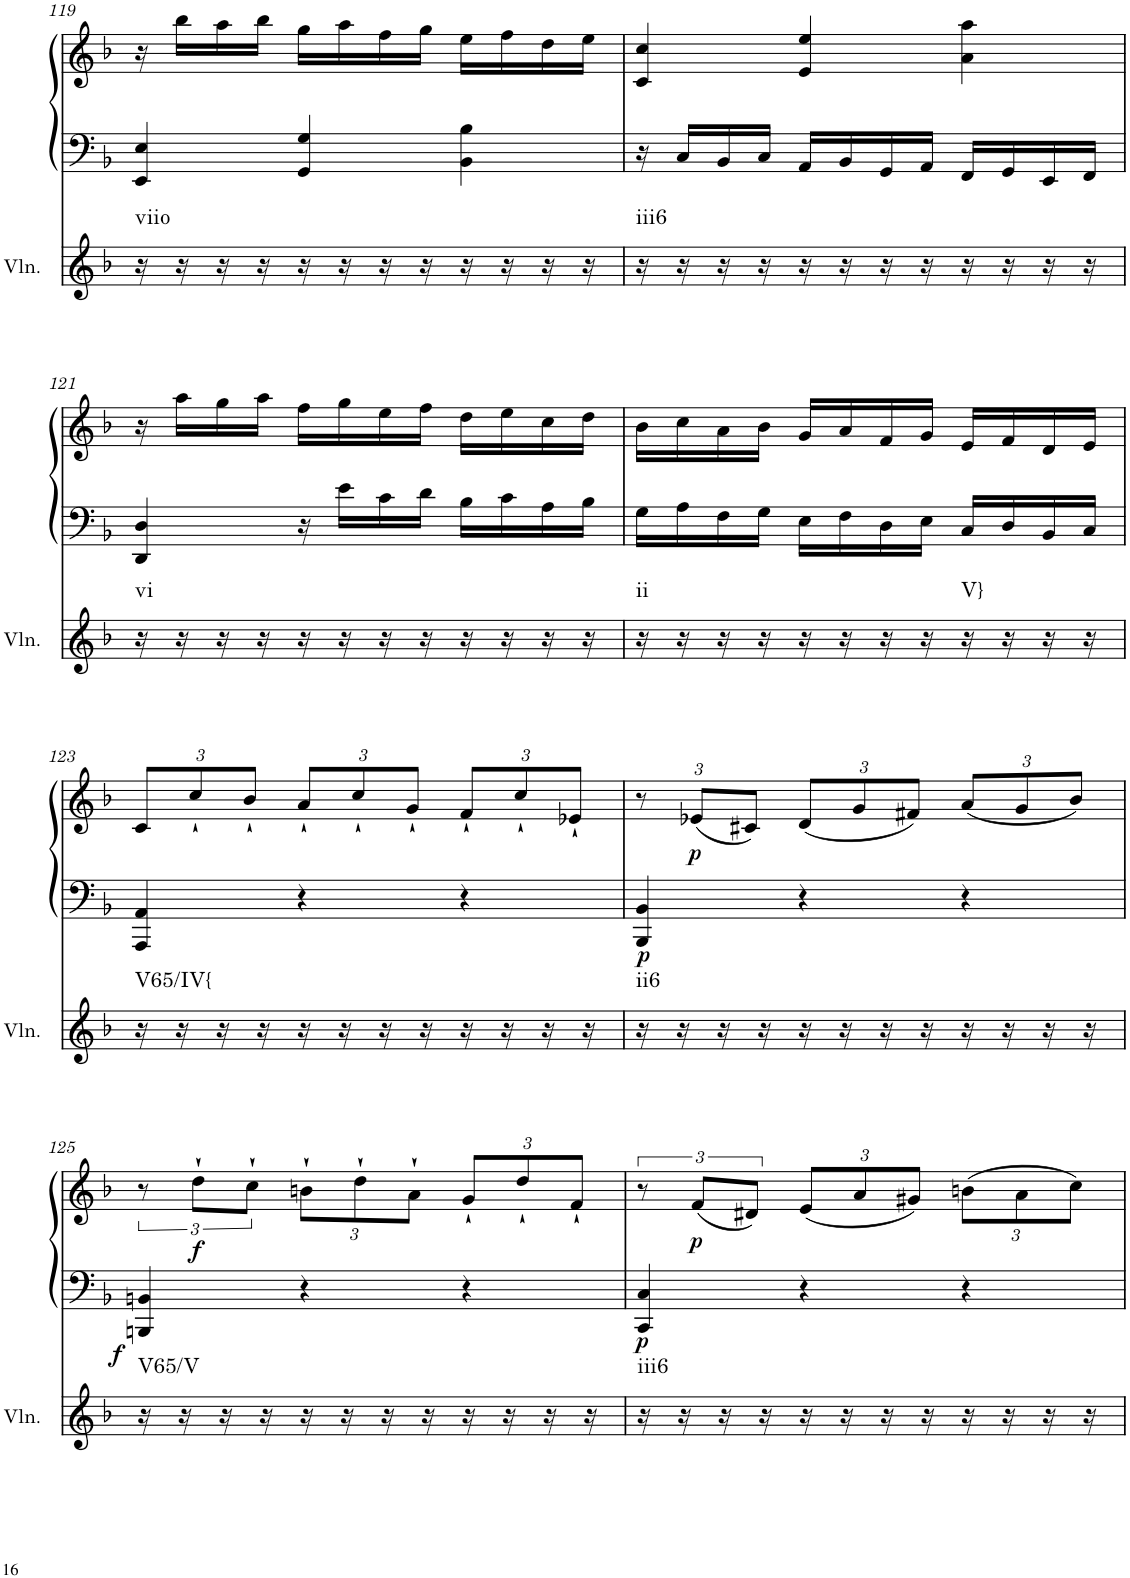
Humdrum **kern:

**kern	**harte	**kern	**kern	**dynam
*part2	*part2	*part1	*part1	*part1
*staff3	*	*staff2	*staff1	*staff1/2
*I"Violin	*	*I"Klavier linke Hand	*	*
*I'Vln.	*	*	*	*
!!LO:PB:g=z
*clefG2	*	*clefF4	*clefG2	*
*k[b-]	*	*k[b-]	*k[b-]	*
*M3/4	*	*M3/4	*M3/4	*
=119	=119	=119	=119	=119
!	!LO:H:kt=viio	!	!	!
16r	N	4EE/ 4E/	16r	.
16r	.	.	16bb-\LL	.
16r	.	.	16aa\	.
16r	.	.	16bb-\JJ	.
16r	.	4GG/ 4G/	16gg\LL	.
16r	.	.	16aa\	.
16r	.	.	16ff\	.
16r	.	.	16gg\JJ	.
16r	.	4BB-\ 4B-\	16ee\LL	.
16r	.	.	16ff\	.
16r	.	.	16dd\	.
16r	.	.	16ee\JJ	.
=120	=120	=120	=120	=120
!	!LO:H:kt=iii6	!	!	!
16r	N	16r	4c/ 4cc/	.
16r	.	16C/LL	.	.
16r	.	16BB-/	.	.
16r	.	16C/JJ	.	.
16r	.	16AA/LL	4e/ 4ee/	.
16r	.	16BB-/	.	.
16r	.	16GG/	.	.
16r	.	16AA/JJ	.	.
16r	.	16FF/LL	4a\ 4aa\	.
16r	.	16GG/	.	.
16r	.	16EE/	.	.
16r	.	16FF/JJ	.	.
!!LO:LB:g=z
=121	=121	=121	=121	=121
!	!LO:H:kt=vi	!	!	!
16r	N	4DD/ 4D/	16r	.
16r	.	.	16aa\LL	.
16r	.	.	16gg\	.
16r	.	.	16aa\JJ	.
16r	.	16r	16ff\LL	.
16r	.	16e\LL	16gg\	.
16r	.	16c\	16ee\	.
16r	.	16d\JJ	16ff\JJ	.
16r	.	16B-\LL	16dd\LL	.
16r	.	16c\	16ee\	.
16r	.	16A\	16cc\	.
16r	.	16B-\JJ	16dd\JJ	.
=122	=122	=122	=122	=122
!	!LO:H:kt=ii	!	!	!
16r	N	16G\LL	16b-\LL	.
16r	.	16A\	16cc\	.
16r	.	16F\	16a\	.
16r	.	16G\JJ	16b-\JJ	.
16r	.	16E\LL	16g/LL	.
16r	.	16F\	16a/	.
16r	.	16D\	16f/	.
16r	.	16E\JJ	16g/JJ	.
!	!LO:H:kt=V}	!	!	!
16r	N	16C/LL	16e/LL	.
16r	.	16D/	16f/	.
16r	.	16BB-/	16d/	.
16r	.	16C/JJ	16e/JJ	.
!!LO:LB:g=z
=123	=123	=123	=123	=123
*	*	*	*Xbrackettup	*
!	!LO:H:kt=V65/IV{	!	!	!
16r	N	4AAA/ 4AA/	12c/L	.
16r	.	.	.	.
.	.	.	12cc`/	.
16r	.	.	.	.
.	.	.	12b-`/J	.
16r	.	.	.	.
16r	.	4r	12a`/L	.
16r	.	.	.	.
.	.	.	12cc`/	.
16r	.	.	.	.
.	.	.	12g`/J	.
16r	.	.	.	.
16r	.	4r	12f`/L	.
16r	.	.	.	.
.	.	.	12cc`/	.
16r	.	.	.	.
.	.	.	12e-X`/J	.
16r	.	.	.	.
=124	=124	=124	=124	=124
!	!LO:H:kt=ii6	!	!	!LO:DY:b=2
16r	N	4BBB-/ 4BB-/	12r	p
16r	.	.	.	.
!	!	!	!	!LO:DY:b
.	.	.	(12e-X/L	p
16r	.	.	.	.
.	.	.	12c#X/J)	.
16r	.	.	.	.
16r	.	4r	(12d/L	.
16r	.	.	.	.
.	.	.	12g/	.
16r	.	.	.	.
.	.	.	12f#X/J)	.
16r	.	.	.	.
16r	.	4r	(12a/L	.
16r	.	.	.	.
.	.	.	12g/	.
16r	.	.	.	.
.	.	.	12b-/J)	.
16r	.	.	.	.
!!LO:LB:g=z
=125	=125	=125	=125	=125
*	*	*	*brackettup	*
!	!LO:H:kt=V65/V	!	!	!LO:DY:b=2
16r	N	4BBBn/ 4BBn/	12r	f
16r	.	.	.	.
!	!	!	!	!LO:DY:b
.	.	.	12dd`\L	f
16r	.	.	.	.
.	.	.	12cc`\J	.
16r	.	.	.	.
*	*	*	*Xbrackettup	*
16r	.	4r	12bn`\L	.
16r	.	.	.	.
.	.	.	12dd`\	.
16r	.	.	.	.
.	.	.	12a`\J	.
16r	.	.	.	.
16r	.	4r	12g`/L	.
16r	.	.	.	.
.	.	.	12dd`/	.
16r	.	.	.	.
.	.	.	12f`/J	.
16r	.	.	.	.
=126	=126	=126	=126	=126
*	*	*	*brackettup	*
!	!LO:H:kt=iii6	!	!	!LO:DY:b=2
16r	N	4CC/ 4C/	12r	p
16r	.	.	.	.
!	!	!	!	!LO:DY:b
.	.	.	(12f/L	p
16r	.	.	.	.
.	.	.	12d#X/J)	.
16r	.	.	.	.
*	*	*	*Xbrackettup	*
16r	.	4r	(12e/L	.
16r	.	.	.	.
.	.	.	12a/	.
16r	.	.	.	.
.	.	.	12g#X/J)	.
16r	.	.	.	.
16r	.	4r	(12bn\L	.
16r	.	.	.	.
.	.	.	12a\	.
16r	.	.	.	.
.	.	.	12cc\J)	.
16r	.	.	.	.
=	=	=	=	=
*-	*-	*-	*-	*-
